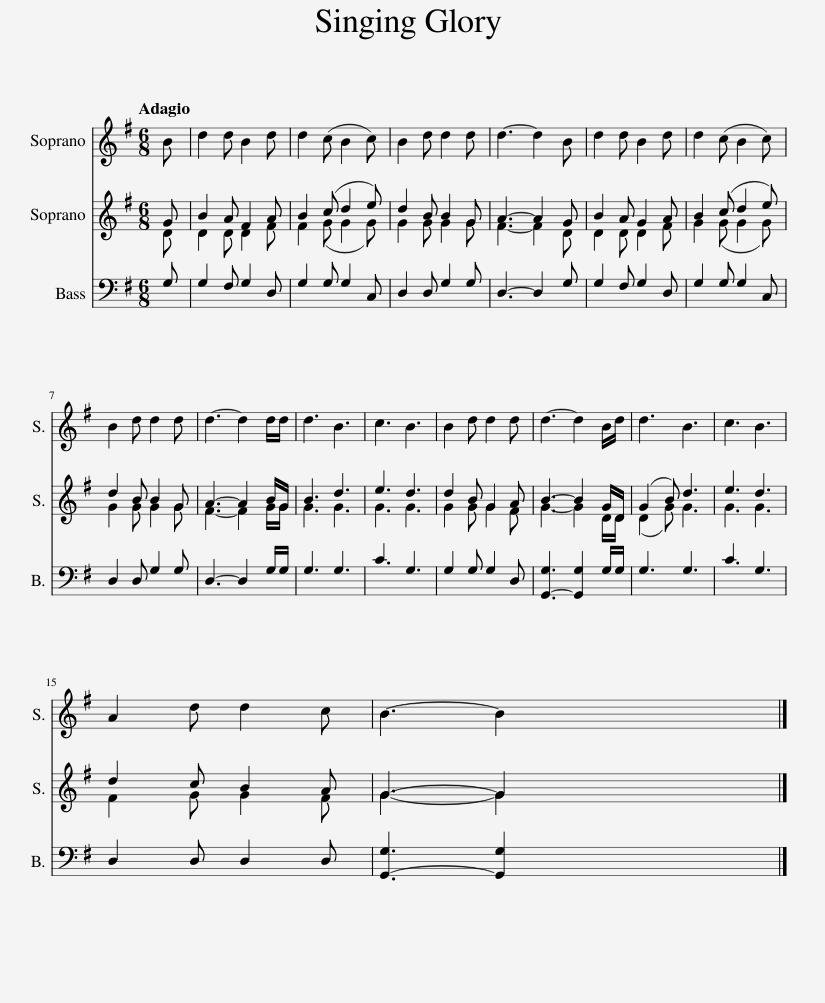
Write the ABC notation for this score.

X:1
%%score 1 ( 2 3 ) 4
L:1/8
Q:1/4=80
M:6/8
I:linebreak $
K:G
V:1 treble
V:2 treble
V:3 treble
V:4 bass
V:1
 B | d2 d B2 d | d2 (c B2 c) | B2 d d2 d | d3- d2 B | %5
 d2 d B2 d | d2 (c B2 c) |$ B2 d d2 d | d3- d2 d/d/ | d3 B3 | %10
 c3 B3 | B2 d d2 d | d3- d2 B/d/ | d3 B3 | c3 B3 |$ %15
 A2 d d2 c | B3- B2 x5 |] %17
V:2
 G | B2 A F2 A | B2 (c d2 e) | d2 B B2 G | A3- A2 G | %5
 B2 A G2 A | B2 (c d2 e) |$ d2 B B2 G | A3- A2 B/G/ | B3 d3 | %10
 e3 d3 | d2 B G2 A | B3- B2 G/D/ | (G2 B) d3 | e3 d3 |$ %15
 d2 c B2 A | G3- G2 x5 |] %17
V:3
 D | D2 D D2 F | F2 (G G2 G) | G2 G G2 G | F3- F2 D | %5
 D2 D D2 F | G2 (G G2 G) |$ G2 G G2 G | F3- F2 G/G/ | G3 G3 | %10
 G3 G3 | G2 G G2 F | G3- G2 D/D/ | (D2 G) G3 | G3 G3 |$ %15
 F2 G G2 F | G3- G2 x5 |] %17
V:4
 G, | G,2 F, G,2 D, | G,2 G, G,2 C, | D,2 D, G,2 G, | D,3- D,2 G, | %5
 G,2 F, G,2 D, | G,2 G, G,2 C, |$ D,2 D, G,2 G, | D,3- D,2 G,/G,/ | G,3 G,3 | %10
 C3 G,3 | G,2 G, G,2 D, | [G,,-G,]3 [G,,G,]2 G,/G,/ | G,3 G,3 | C3 G,3 |$ %15
 D,2 D, D,2 D, | [G,,-G,]3 [G,,G,]2 x6 |] %17
